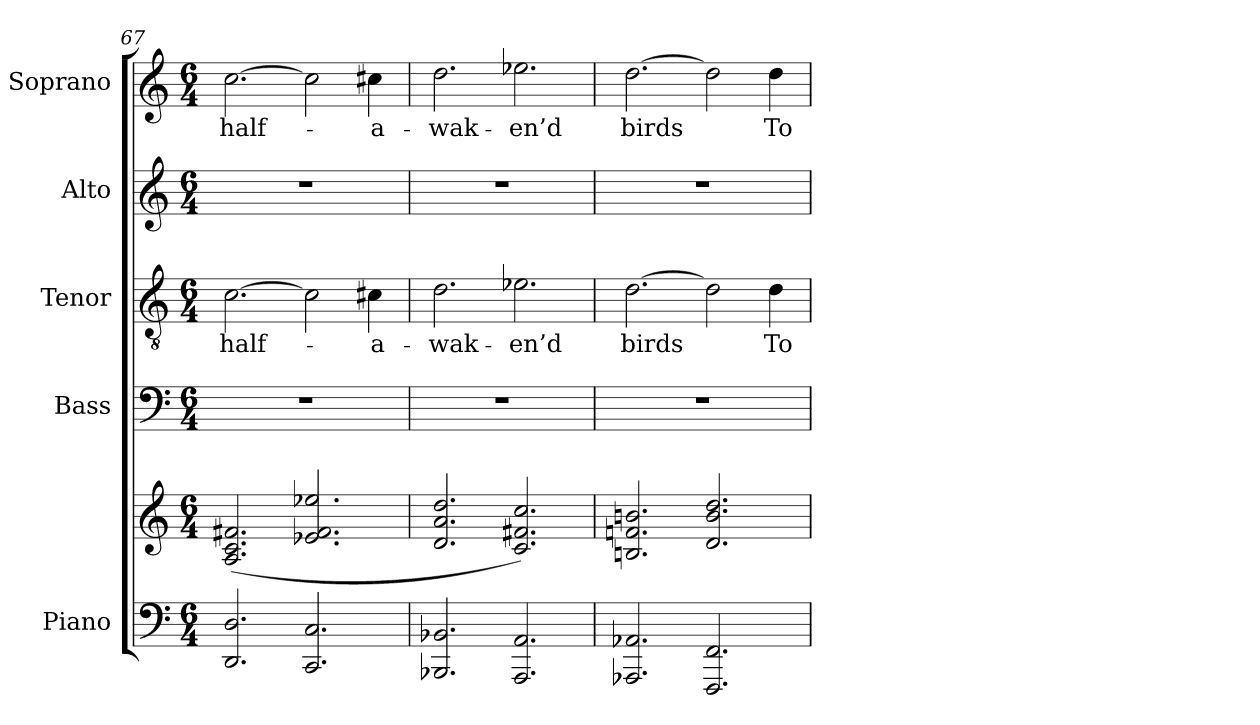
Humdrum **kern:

**kern	**kern	**kern	**kern	**text	**kern	**kern	**text
*part5	*part5	*part4	*part3	*part3	*part2	*part1	*part1
*staff6	*staff5	*staff4	*staff3	*staff3	*staff2	*staff1	*staff1
*I"Piano	*	*I"Bass	*I"Tenor	*	*I"Alto	*I"Soprano	*
*I'Pno	*	*	*	*	*	*	*
*clefF4	*clefG2	*clefF4	*clefGv2	*	*clefG2	*clefG2	*
*k[]	*k[]	*k[]	*k[]	*	*k[]	*k[]	*
*M6/4	*M6/4	*M6/4	*M6/4	*	*M6/4	*M6/4	*
=67	=67	=67	=67	=67	=67	=67	=67
!	!	!	!	!LO:LY:b	!	!	!LO:LY:b
2.DD/ 2.D/	(>2.A/ 2.c/ 2.f#X/	1.r	[2.c\	half-	1.r	[2.cc\	half-
2.CC/ 2.C/	2.e-X/ 2.f#/ 2.ee-X/	.	2c\]	.	.	2cc\]	.
!	!	!	!	!LO:LY:b	!	!	!LO:LY:b
.	.	.	4c#X\	-a-	.	4cc#X\	-a-
=68	=68	=68	=68	=68	=68	=68	=68
!	!	!	!	!LO:LY:b	!	!	!LO:LY:b
2.BBB-X/ 2.BB-X/	2.d/ 2.a/ 2.dd/	1.r	2.d\	-wak-	1.r	2.dd\	-wak-
!	!	!	!	!LO:LY:b	!	!	!LO:LY:b
2.AAA/ 2.AA/	2.c/ 2.f#X/ 2.cc/)	.	2.e-X\	-en’d	.	2.ee-X\	-en’d
=69	=69	=69	=69	=69	=69	=69	=69
!	!	!	!	!LO:LY:b	!	!	!LO:LY:b
2.AAA-X/ 2.AA-X/	2.Bn/ 2.fn/ 2.bn/	1.r	[2.d\	birds	1.r	[2.dd\	birds
2.FFF/ 2.FF/	2.d/ 2.b/ 2.dd/	.	2d\]	.	.	2dd\]	.
!	!	!	!	!LO:LY:b	!	!	!LO:LY:b
.	.	.	4d\	To	.	4dd\	To
=	=	=	=	=	=	=	=
*-	*-	*-	*-	*-	*-	*-	*-
